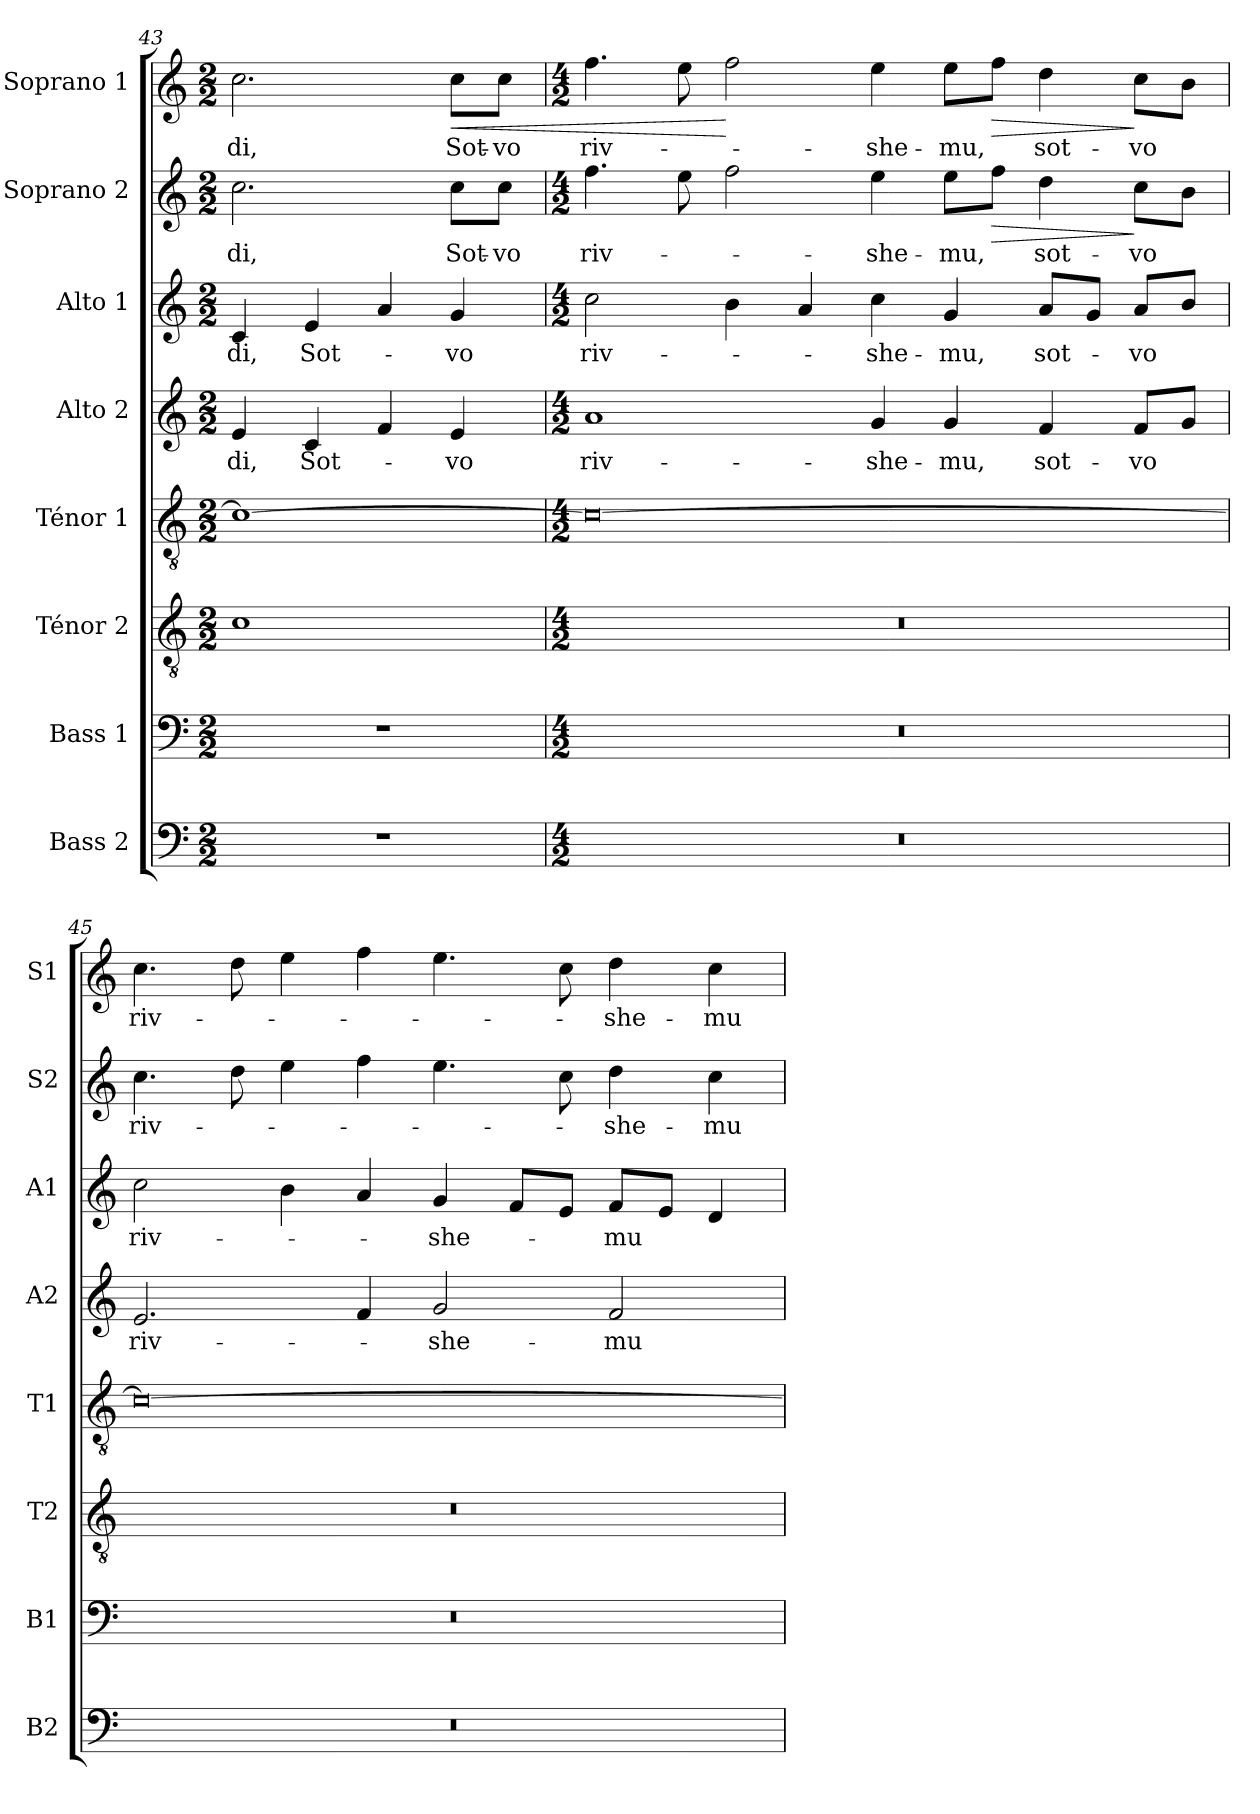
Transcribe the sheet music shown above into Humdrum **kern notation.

**kern	**kern	**kern	**kern	**kern	**text	**kern	**text	**kern	**text	**dynam	**kern	**text	**dynam
*part8	*part7	*part6	*part5	*part4	*part4	*part3	*part3	*part2	*part2	*part2	*part1	*part1	*part1
*staff8	*staff7	*staff6	*staff5	*staff4	*staff4	*staff3	*staff3	*staff2	*staff2	*staff2	*staff1	*staff1	*staff1
*I"Bass 2	*I"Bass 1	*I"Ténor 2	*I"Ténor 1	*I"Alto 2	*	*I"Alto 1	*	*I"Soprano 2	*	*	*I"Soprano 1	*	*
*I'B2	*I'B1	*I'T2	*I'T1	*I'A2	*	*I'A1	*	*I'S2	*	*	*I'S1	*	*
*clefF4	*clefF4	*clefGv2	*clefGv2	*clefG2	*	*clefG2	*	*clefG2	*	*	*clefG2	*	*
*k[]	*k[]	*k[]	*k[]	*k[]	*	*k[]	*	*k[]	*	*	*k[]	*	*
*M2/2	*M2/2	*M2/2	*M2/2	*M2/2	*	*M2/2	*	*M2/2	*	*	*M2/2	*	*
=43	=43	=43	=43	=43	=43	=43	=43	=43	=43	=43	=43	=43	=43
!	!	!	!	!	!LO:LY:b	!	!LO:LY:b	!	!LO:LY:b	!	!	!LO:LY:b	!
1r	1r	1c	1c_	4e/	-di,	4c/	-di,	2.cc\	-di,	.	2.cc\	-di,	.
!	!	!	!	!	!LO:LY:b	!	!LO:LY:b	!	!	!	!	!	!
.	.	.	.	4c/	Sot-	4e/	Sot-	.	.	.	.	.	.
.	.	.	.	4f/	.	4a/	.	.	.	.	.	.	.
!	!	!	!	!	!LO:LY:b	!	!LO:LY:b	!	!LO:LY:b	!	!	!LO:LY:b	!LO:HP:b
.	.	.	.	4e/	-vo	4g/	-vo	8cc\L	Sot-	.	8cc\L	Sot-	<
!	!	!	!	!	!	!	!	!	!LO:LY:b	!	!	!LO:LY:b	!
.	.	.	.	.	.	.	.	8cc\J	-vo	.	8cc\J	-vo	.
=44	=44	=44	=44	=44	=44	=44	=44	=44	=44	=44	=44	=44	=44
*M4/2	*M4/2	*M4/2	*M4/2	*M4/2	*	*M4/2	*	*M4/2	*	*	*M4/2	*	*
!	!	!	!	!	!LO:LY:b	!	!LO:LY:b	!	!LO:LY:b	!	!	!LO:LY:b	!
0r	0r	0r	0c_	1a	riv-	2cc\	riv-	4.ff\	riv-	.	4.ff\	riv-	.
.	.	.	.	.	.	.	.	8ee\	.	.	8ee\	.	.
.	.	.	.	.	.	4b\	.	2ff\	.	.	2ff\	.	[
.	.	.	.	.	.	4a/	.	.	.	.	.	.	.
!	!	!	!	!	!LO:LY:b	!	!LO:LY:b	!	!LO:LY:b	!	!	!LO:LY:b	!
.	.	.	.	4g/	-she-	4cc\	-she-	4ee\	-she-	.	4ee\	-she-	.
!	!	!	!	!	!LO:LY:b	!	!LO:LY:b	!	!LO:LY:b	!	!	!LO:LY:b	!
.	.	.	.	4g/	-mu,	4g/	-mu,	8ee\L	-mu,	.	8ee\L	-mu,	.
!	!	!	!	!	!	!	!	!	!	!LO:HP:b	!	!	!LO:HP:b
.	.	.	.	.	.	.	.	8ff\J	.	>	8ff\J	.	>
!	!	!	!	!	!LO:LY:b	!	!LO:LY:b	!	!LO:LY:b	!	!	!LO:LY:b	!
.	.	.	.	4f/	sot-	8a/L	sot-	4dd\	sot-	.	4dd\	sot-	.
.	.	.	.	.	.	8g/J	.	.	.	.	.	.	.
!	!	!	!	!	!LO:LY:b	!	!LO:LY:b	!	!LO:LY:b	!	!	!LO:LY:b	!
.	.	.	.	8f/L	-vo	8a/L	-vo	8cc\L	-vo	]	8cc\L	-vo	]
.	.	.	.	8g/J	.	8b/J	.	8b\J	.	.	8b\J	.	.
!!LO:PB:g=z
=45	=45	=45	=45	=45	=45	=45	=45	=45	=45	=45	=45	=45	=45
!	!	!	!	!	!LO:LY:b	!	!LO:LY:b	!	!LO:LY:b	!	!	!LO:LY:b	!
0r	0r	0r	0c_	2.e/	riv-	2cc\	-riv-	4.cc\	-riv-	.	4.cc\	-riv-	.
.	.	.	.	.	.	.	.	8dd\	.	.	8dd\	.	.
.	.	.	.	.	.	4b\	.	4ee\	.	.	4ee\	.	.
.	.	.	.	4f/	.	4a/	.	4ff\	.	.	4ff\	.	.
!	!	!	!	!	!LO:LY:b	!	!LO:LY:b	!	!	!	!	!	!
.	.	.	.	2g/	-she-	4g/	-she-	4.ee\	.	.	4.ee\	.	.
.	.	.	.	.	.	8f/L	.	.	.	.	.	.	.
.	.	.	.	.	.	8e/J	.	8cc\	.	.	8cc\	.	.
!	!	!	!	!	!LO:LY:b	!	!LO:LY:b	!	!LO:LY:b	!	!	!LO:LY:b	!
.	.	.	.	2f/	-mu	8f/L	-mu	4dd\	-she-	.	4dd\	-she-	.
.	.	.	.	.	.	8e/J	.	.	.	.	.	.	.
!	!	!	!	!	!	!	!	!	!LO:LY:b	!	!	!LO:LY:b	!
.	.	.	.	.	.	4d/	.	4cc\	-mu	.	4cc\	-mu	.
=	=	=	=	=	=	=	=	=	=	=	=	=	=
*-	*-	*-	*-	*-	*-	*-	*-	*-	*-	*-	*-	*-	*-
